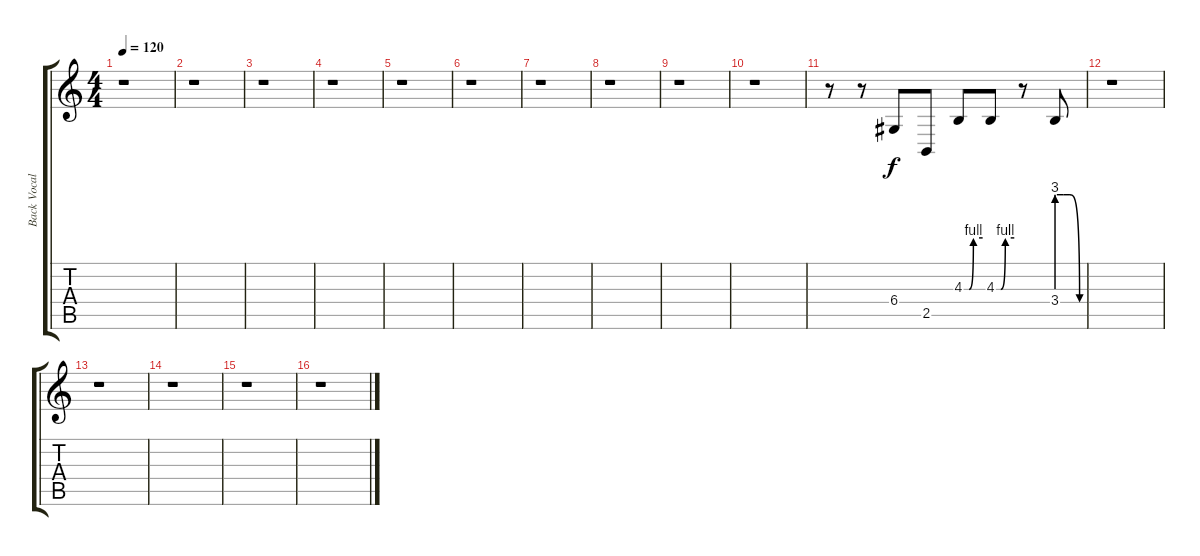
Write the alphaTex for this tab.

\track ("Back Vocals" "Back Vocal") {instrument lead2sawtooth}
\staff {score tabs}
\tuning (E4 B3 G3 D3 A2 E2) {hide}
\ts (4 4)
\tempo 120
\clef g2
\ks c
r.1{dy f instrument lead2sawtooth} |
r.1 |
r.1 |
r.1 |
r.1 |
r.1 |
r.1 |
r.1 |
r.1 |
r.1 |
r.8 r.8 6.4.8 2.5.8 4.3{be (custom 0 0 16 0 30 4 60 4)}.8 4.3{be (custom 0 0 15 0 30 4 60 4)}.8 r.8 3.4{be (custom 0 12 15 12 30 12 52 0 60 0)}.8 |
r.1 |
r.1 |
r.1 |
r.1 |
r.1
